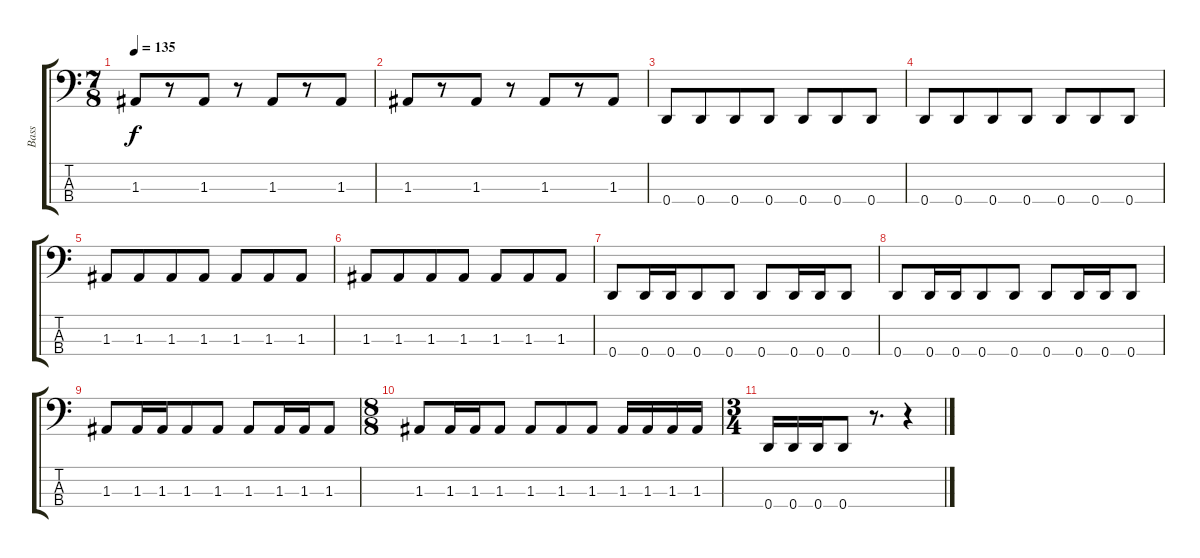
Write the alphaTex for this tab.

\track ("Bass" "Bass") {instrument electricbasspick}
\staff {score tabs}
\tuning (G2 D2 A1 D1) {hide}
\ts (7 8)
\tempo 135
\clef f4
\ks c
1.3.8{dy f} r.8 1.3.8 r.8 1.3.8 r.8 1.3.8 |
1.3.8 r.8 1.3.8 r.8 1.3.8 r.8 1.3.8 |
0.4.8 0.4.8 0.4.8 0.4.8 0.4.8 0.4.8 0.4.8 |
0.4.8 0.4.8 0.4.8 0.4.8 0.4.8 0.4.8 0.4.8 |
1.3.8 1.3.8 1.3.8 1.3.8 1.3.8 1.3.8 1.3.8 |
1.3.8 1.3.8 1.3.8 1.3.8 1.3.8 1.3.8 1.3.8 |
0.4.8 0.4.16 0.4.16 0.4.8 0.4.8 0.4.8 0.4.16 0.4.16 0.4.8 |
0.4.8 0.4.16 0.4.16 0.4.8 0.4.8 0.4.8 0.4.16 0.4.16 0.4.8 |
1.3.8 1.3.16 1.3.16 1.3.8 1.3.8 1.3.8 1.3.16 1.3.16 1.3.8 |
\ts (8 8)
1.3.8 1.3.16 1.3.16 1.3.8 1.3.8 1.3.8 1.3.8 1.3.16 1.3.16 1.3.16 1.3.16 |
\ts (3 4)
0.4.16 0.4.16 0.4.16 0.4.8 r.8{d} r.4
